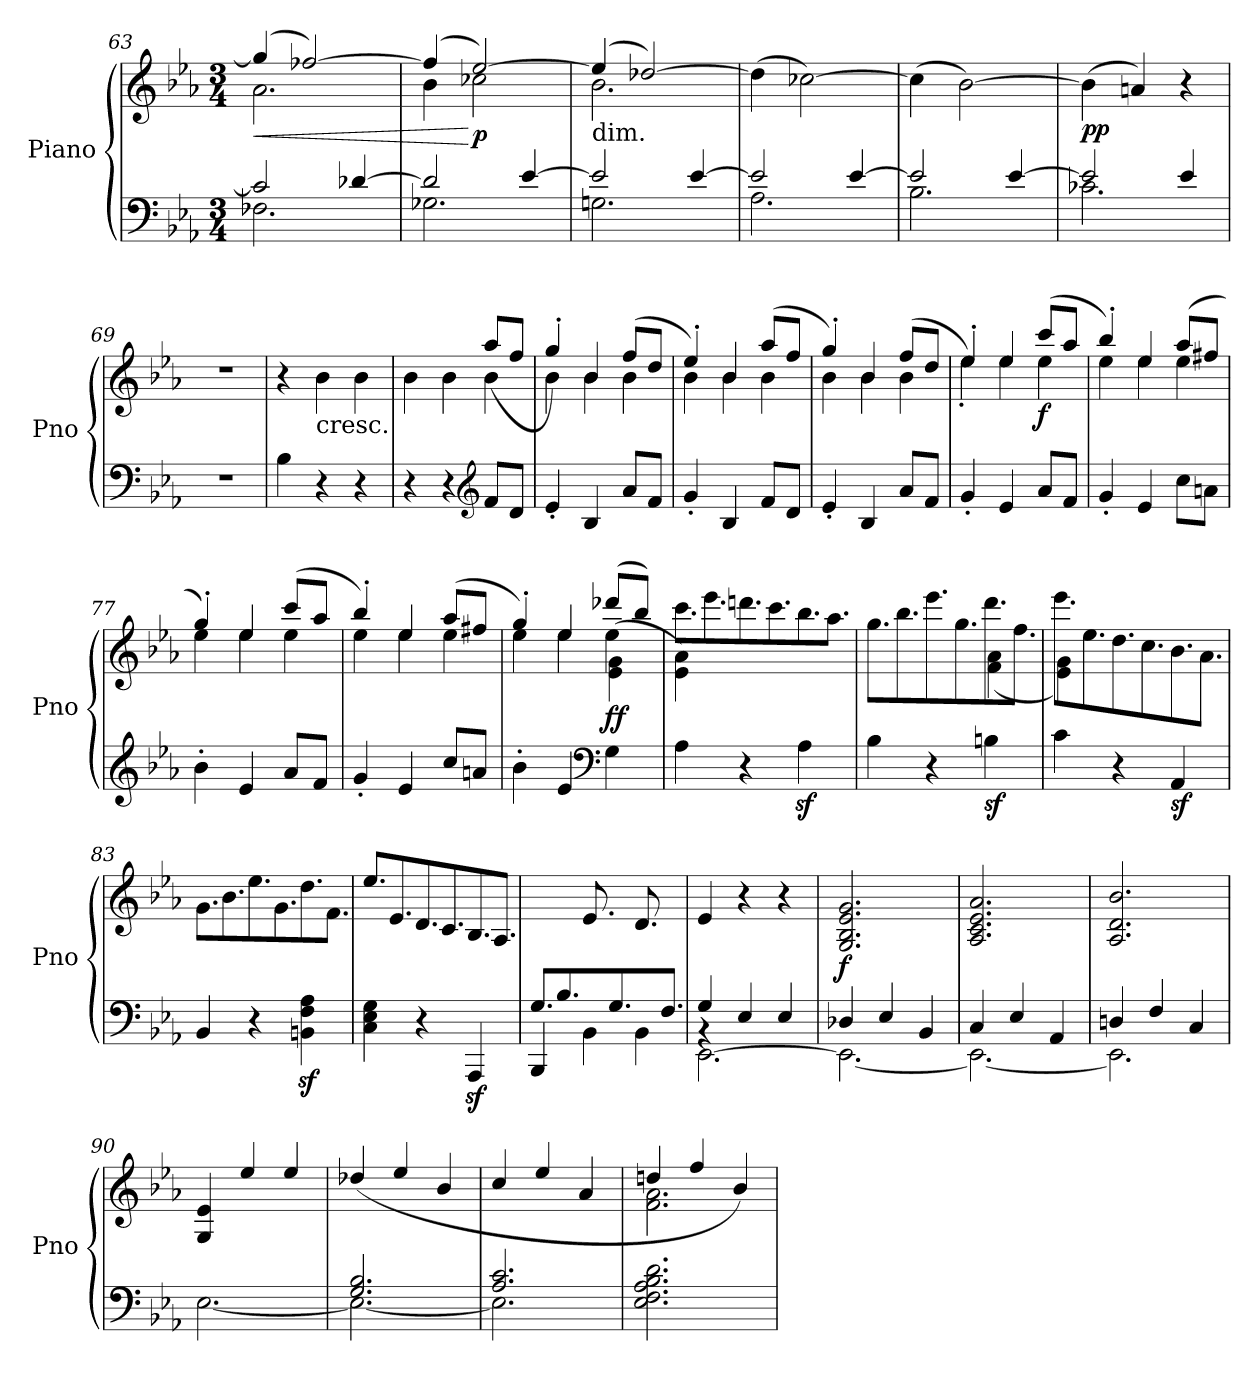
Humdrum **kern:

**kern	**kern	**dynam
*part1	*part1	*part1
*staff2	*staff1	*staff1/2
*I"Piano	*	*
*I'Pno	*	*
*clefF4	*clefG2	*
*k[b-e-a-]	*k[b-e-a-]	*
*E-:	*E-:	*
*M3/4	*M3/4	*
=63	=63	=63
*^	*	*
!	!	!	!LO:HP:b
*	*	*^	*
2c-/]	2.F-X\	(4gg-/]	2.a-\	<
.	.	[2ff-X/)	.	.
[4d-X/	.	.	.	.
=64	=64	=64	=64	=64
2d-/]	2.G-X\	(4ff-/]	4b-\	.
!	!	!	!	!LO:DY:n=1:b
.	.	[2ee-/)	2cc-X\	[ p
[4e-/	.	.	.	.
=65	=65	=65	=65	=65
!	!	!LO:TX:b:t=dim.	!	!
2e-/]	2.Gn\	(4ee-/]	2.b-\	.
.	.	[2dd-X/)	.	.
[4e-/	.	.	.	.
*	*	*v	*v	*
=66	=66	=66	=66
2e-/]	2.A-\	(4dd-\]	.
.	.	[2cc-X\)	.
[4e-/	.	.	.
=67	=67	=67	=67
2e-/]	2.B-\	(4cc-\]	.
.	.	[2b-\)	.
[4e-/	.	.	.
=68	=68	=68	=68
!	!	!	!LO:DY:b
2e-/]	2.c-X\	(4b-\]	pp
.	.	4an/)	.
4e-/	.	4r	.
*v	*v	*	*
!!LO:LB:g=z
=69	=69	=69
2.r	2.r	.
=70	=70	=70
4B-\	4r	.
!	!LO:TX:b:t=cresc.	!
4r	4b-\	.
4r	4b-\	.
=71	=71	=71
*	*^	*
4r	4b-\	2ryy	.
4r	4b-\	.	.
*clefG2	*	*	*
8f/L	4b-\	(8aa-/L	.
8d/J	.	8ff/J	.
=72	=72	=72	=72
4e-'/	4gg'/)	4b-\	.
4B-/	4b-/	4b-\	.
8a-/L	(8ff/L	4b-\	.
8f/J	8dd/J	.	.
=73	=73	=73	=73
4g'/	4ee-'/)	4b-\	.
4B-/	4b-/	4b-\	.
8f/L	(8aa-/L	4b-\	.
8d/J	8ff/J	.	.
=74	=74	=74	=74
4e-'/	4gg'/)	4b-\	.
4B-/	4b-/	4b-\	.
8a-/L	(8ff/L	4b-\	.
8f/J	8dd/J	.	.
=75	=75	=75	=75
4g'/	4ee-'/	4ee-'\)	.
4e-/	4ee-/	4ee-\	.
!	!	!	!LO:DY:b
8a-/L	(8ccc/L	4ee-\	f
8f/J	8aa-/J	.	.
=76	=76	=76	=76
4g'/	4bb-'/)	4ee-\	.
4e-/	4ee-/	4ee-\	.
8cc\L	(8aa-/L	4ee-\	.
8an\J	8ff#X/J	.	.
=77	=77	=77	=77
4b-'\	4gg'/)	4ee-\	.
4e-/	4ee-/	4ee-\	.
8a-/L	(8ccc/L	4ee-\	.
8f/J	8aa-/J	.	.
=78	=78	=78	=78
4g'/	4bb-'/)	4ee-\	.
4e-/	4ee-/	4ee-\	.
8cc/L	(8aa-/L	4ee-\	.
8an/J	8ff#X/J	.	.
!!LO:LB:g=z
=79	=79	=79	=79
*	*	*^	*
4b-'\	4gg'/)	4ee-\	2ryy	.
4e-/	4ee-/	4ee-\	.	.
*clefF4	*	*	*	*
!	!	!	!	!LO:DY:b
4G\	(8ddd-X/L	4ee-\	(4e-\ 4g\	ff
.	8bb-/J)	.	.	.
*	*v	*v	*v	*
=80	=80	=80
*	*Xtuplet	*
*	*^	*
4A-\	12.ccc\L	4e-\ 4a-\)	.
.	12.eee-\	.	.
4r	12.dddn\	2ryy	.
.	12.ccc\	.	.
4A-z<\	12.bb-\	.	.
.	12.aa-\J	.	.
=81	=81	=81	=81
*^	*	*	*
4B-\	2ryy	12.gg\L	2ryy	.
.	.	12.bb-\	.	.
4r	.	12.eee-\	.	.
.	.	12.gg\	.	.
!	!	!	!	!LO:DY:b=2
4ryy	4Bn\	12.ddd\	(4f\ 4a-\	sf
.	.	12.ff\J	.	.
=82	=82	=82	=82	=82
4ryy	4c\	12.eee-\L	4e-\ 4g\)	.
.	.	12.ee-\	.	.
4r	2ryy	12.dd\	2ryy	.
.	.	12.cc\	.	.
!	!	!	!	!LO:DY:b=2
4AA-/	.	12.b-\	.	sf
.	.	12.a-\J	.	.
*v	*v	*	*	*
*	*v	*v	*
=83	=83	=83
4BB-/	12.g\L	.
.	12.b-\	.
4r	12.ee-\	.
.	12.g\	.
4BBn\z< 4F\z< 4A-\z<	12.dd\	.
.	12.f\J	.
=84	=84	=84
4C\ 4E-\ 4G\	12.ee-/L	.
.	12.e-/	.
4r	12.d/	.
.	12.c/	.
4AAA-z</	12.B-/	.
.	12.A-/J	.
=85	=85	=85
*Xtuplet	*	*
*^	*	*
12.G/L	4BBB-/	4ryy	.
12.B-/	.	.	.
8ryy	4BB-\	12.e-/	.
12.G/	.	8ryy	.
8ryy	4BB-\	12.d/	.
12.F/J	.	8ryy	.
!!LO:LB:g=z
=86	=86	=86	=86
*	*^	*	*
4G/	4rBB	[2.EE-\	4e-/	.
2ryy	4E-/	.	4r	.
.	4E-/	.	4r	.
*	*v	*v	*	*
=87	=87	=87	=87
!	!	!	!LO:DY:b
4D-X/	2.EE-\_	2.G/ 2.B-/ 2.e-/ 2.g/	f
4E-/	.	.	.
4BB-/	.	.	.
=88	=88	=88	=88
4C/	2.EE-\_	2.A-/ 2.c/ 2.e-/ 2.a-/	.
4E-/	.	.	.
4AA-/	.	.	.
=89	=89	=89	=89
4Dn/	2.EE-\]	2.A-/ 2.d/ 2.b-/	.
4F/	.	.	.
4C/	.	.	.
=90	=90	=90	=90
2.ryy	[2.E-\	4G/ 4e-/	.
.	.	4ee-/	.
.	.	4ee-/	.
=91	=91	=91	=91
2.G/ 2.B-/	2.E-\_	(4dd-X/	.
.	.	4ee-/	.
.	.	4b-/	.
!!LO:PB:g=z
=92	=92	=92	=92
2.A-/ 2.c/	2.E-\]	4cc/	.
.	.	4ee-/	.
.	.	4a-/	.
*v	*v	*	*
=93	=93	=93
*	*^	*
2.E-\ 2.F\ 2.A-\ 2.B-\ 2.d\	4ddn/	2.f\ 2.a-\	.
.	4ff/	.	.
.	4b-/)	.	.
*	*v	*v	*
=	=	=
*-	*-	*-
